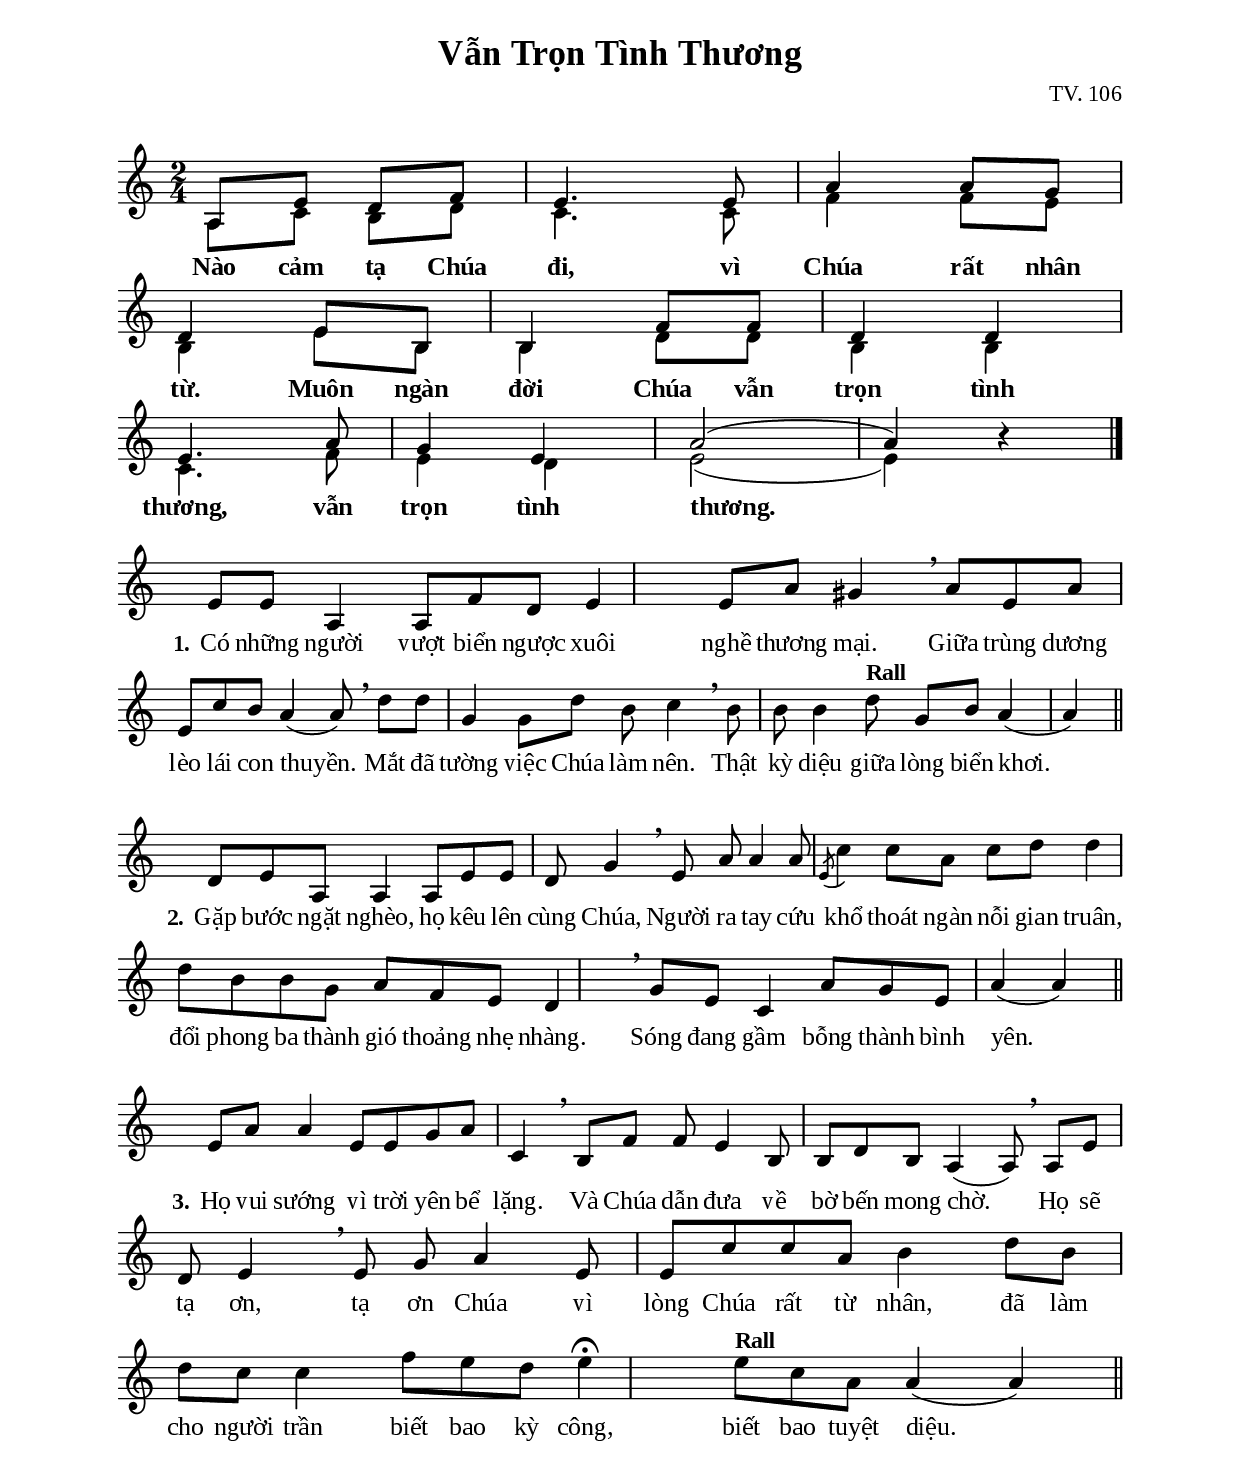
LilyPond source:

% Cài đặt chung
\version "2.20.0"
\include "english.ly"

\header {
  title = "Vẫn Trọn Tình Thương"
  composer = "TV. 106"
  arranger = " "
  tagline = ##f
}

global = {
  \key c \major
  \time 2/4
}

\paper {
  #(set-paper-size "a4")
  top-margin = 20\mm
  bottom-margin = 15\mm
  left-margin = 20\mm
  right-margin = 20\mm
  indent = #0
  #(define fonts
	 (make-pango-font-tree "Liberation Serif"
	 		       "Liberation Serif"
			       "Liberation Serif"
			       (/ 20 20)))
}

% Nhạc điệp khúc
nhacDiepKhucSop = \relative c' {
  \override Lyrics.LyricSpace.minimum-distance = #4.0
  \override Score.BarNumber.break-visibility = ##(#f #f #f)
  a8 e' d f |
  e4. e8 |
  a4 a8 g |
  d4 e8 b |
  b4 f'8 f |
  d4 d |
  e4. a8 |
  g4 e |
  a2 ( |
  a4) r \bar "|."
}

nhacDiepKhucBass = \relative c' {
  \override Lyrics.LyricSpace.minimum-distance = #4.0
  \override Score.BarNumber.break-visibility = ##(#f #f #f)
  a8 c b d |
  c4. c8 |
  f4 f8 e |
  b4 e8 b |
  b4 d8 d |
  b4 b 
  c4. f8 |
  e4 d |
  e2 ( |
  e4) r
}

% Nhạc phiên khúc
nhacPhienKhucMot = \relative c' {
  \set Score.barAlways = ##t
  \set Score.defaultBarType = ""
  \override Score.BarNumber.break-visibility = ##(#f #f #f)
  e8 e a,4 a8 f' d e4 e8 a gs4 \breathe
  a8 e a e c' b a4 (a8) \breathe
  d8 d g,4 g8 d' b c4 \breathe
  b8 b b4 \tempo "Rall" d8 g, b a4 (a) \bar "||"
}

nhacPhienKhucHai = \relative c' {
  \set Score.barAlways = ##t
  \set Score.defaultBarType = ""
  \override Score.BarNumber.break-visibility = ##(#f #f #f)
  d8 e a, a4 a8 e' e d g4 \breathe
  e8 a a4 a8 \acciaccatura e8 c'4 c8 a c d d4
  d8 b b g a f e d4 \breathe
  g8 e c4 a'8 g e a4 (a) \bar "||"
}

nhacPhienKhucBa = \relative c' {
  \set Score.barAlways = ##t
  \set Score.defaultBarType = ""
  \override Score.BarNumber.break-visibility = ##(#f #f #f)
  e8 a a4 e8 e g a c,4 \breathe
  b8 f' f e4 b8 b d b a4 (a8) \breathe
  a8 e' d e4 \breathe
  e8 g a4 e8 e c' c a b4 d8 b d c c4 f8 e d e4 \fermata
  \tempo "Rall" e8 c a a4 (a) \bar "||"
}

% Lời điệp khúc
loiDiepKhuc = \lyricmode {
  \override Lyrics.LyricText.font-series = #'bold
  Nào cảm tạ Chúa đi, vì Chúa rất nhân từ.
  Muôn ngàn đời Chúa vẫn trọn tình thương,
  vẫn trọn tình thương.
}

% Lời phiên khúc
loiPhienKhucMot = \lyricmode {
  \set stanza = #"1."
  Có những người vượt biển ngược xuôi nghề thương mại.
  Giữa trùng dương lèo lái con thuyền.
  Mắt đã tường việc Chúa làm nên.
  Thật kỳ diệu giữa lòng biển khơi.
}

loiPhienKhucHai = \lyricmode {
  \set stanza = #"2."
  Gặp bước ngặt nghèo, họ kêu lên cùng Chúa,
  Người ra tay cứu khổ thoát ngàn nỗi gian truân,
  đổi phong ba thành gió thoảng nhẹ nhàng.
  Sóng đang gầm bỗng thành bình yên.
}

loiPhienKhucBa = \lyricmode {
  \set stanza = #"3."
  Họ vui sướng vì trời yên bể lặng.
  Và Chúa dẫn đưa về bờ bến mong chờ.
  Họ sẽ tạ ơn, tạ ơn Chúa vì lòng Chúa rất từ nhân,
  đã làm cho người trần biết bao kỳ công,
  biết bao tuyệt diệu.
}


% Dàn trang
\score {
  \new ChoirStaff <<
    \new Staff = chorus \with {
        \consists "Merge_rests_engraver"
      }
      <<
      \new Voice = "sopranos" {
        \voiceOne \global \stemUp \nhacDiepKhucSop
      }
      \new Voice = "basses" {
        \voiceTwo \global \stemDown \nhacDiepKhucBass
      }
    >>
    \new Lyrics = basses
    \context Lyrics = basses \lyricsto sopranos \loiDiepKhuc
  >>
}

\score {
  \new ChoirStaff <<
    \new Staff = verses <<
      \override Staff.TimeSignature.transparent = ##t
      \new Voice = "verse" {
        \key c \major \stemNeutral \nhacPhienKhucMot
      }
    >>
    \new Lyrics \lyricsto verse \loiPhienKhucMot
  >>
}

\score {
  \new ChoirStaff <<
    \new Staff = verses <<
      \override Staff.TimeSignature.transparent = ##t
      \new Voice = "verse" {
        \key c \major \stemNeutral \nhacPhienKhucHai
      }
    >>
    \new Lyrics \lyricsto verse \loiPhienKhucHai
  >>
}

\score {
  \new ChoirStaff <<
    \new Staff = verses <<
      \override Staff.TimeSignature.transparent = ##t
      \new Voice = "verse" {
        \key c \major \stemNeutral \nhacPhienKhucBa
      }
    >>
    \new Lyrics \lyricsto verse \loiPhienKhucBa
  >>
}
